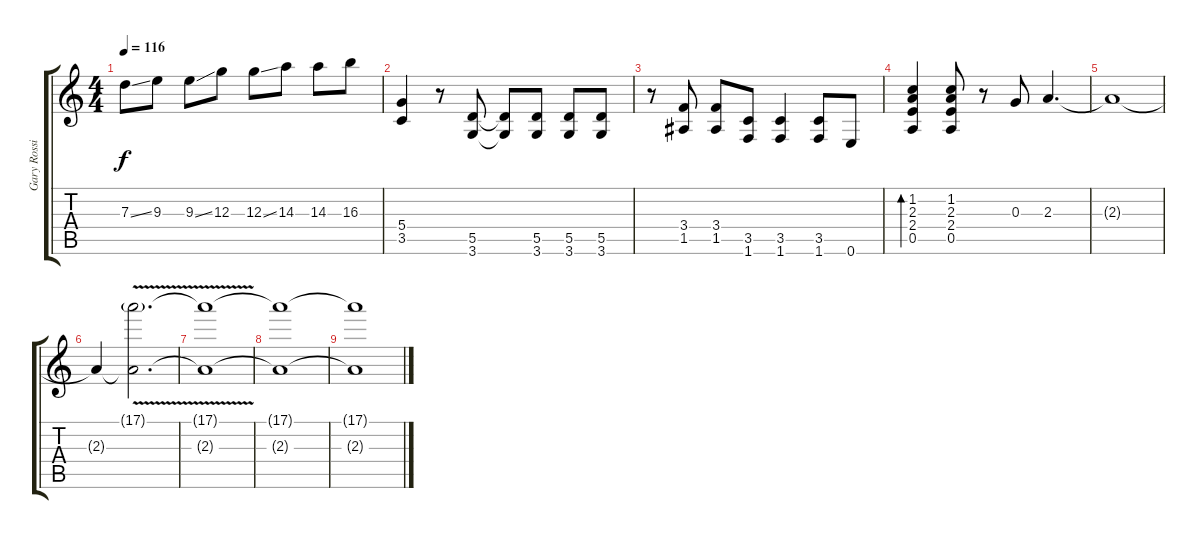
\track ("Gary Rossington" "Gary Rossi") {instrument overdrivenguitar}
\staff {score tabs}
\tuning (E4 B3 G3 D3 A2 E2) {hide}
\ts (4 4)
\tempo 116
\clef g2
\ks c
7.3{ss}.8{dy f} 9.3.8 9.3{ss}.8 12.3.8 12.3{ss}.8 14.3.8 14.3.8 16.3.8 |
(5.4 3.5).4 r.8 (5.5 3.6).8 (5.5{t} 3.6{t}).8 (5.5 3.6).8 (5.5 3.6).8 (5.5 3.6).8 |
r.8 (3.4 1.5).8 (3.4 1.5).8 (3.5 1.6).8 (3.5 1.6).4 (3.5 1.6).8 0.6.8 |
(1.2 2.3 2.4 0.5).4{bd 240} (1.2 2.3 2.4 0.5).8 r.8 0.3.8 2.3.4{d} |
2.3{t}.1 |
2.3{t}.4 (17.1{v g} 2.3{v t}).2{d} |
(17.1{t} 2.3{t}).1 |
(17.1{t} 2.3{t}).1 |
(17.1{t} 2.3{t}).1
